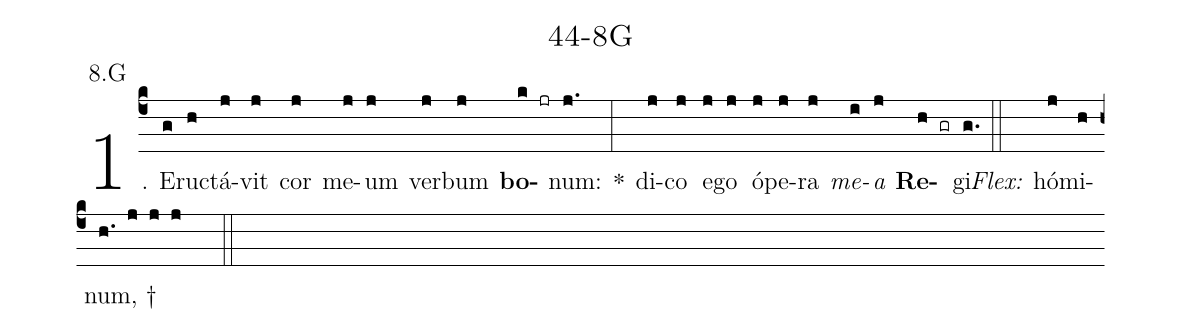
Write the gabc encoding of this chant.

name: 44-8G;
annotation: 8.G;
%%
(c4)1. E(g)ruc(h)tá(j)vit(j) cor(j) me(j)um(j) ver(j)bum(j) <b>bo</b>(k jr)num:(j.) *(:) di(j)co(j) e(j)go(j) ó(j)pe(j)ra(j) <i>me</i>(i)<i>a</i>(j) <b>Re</b>(h gr)gi.(g.) (::)
<i>Flex:</i>()  hó(j)mi(h)num, †(h. j j j  ::)
